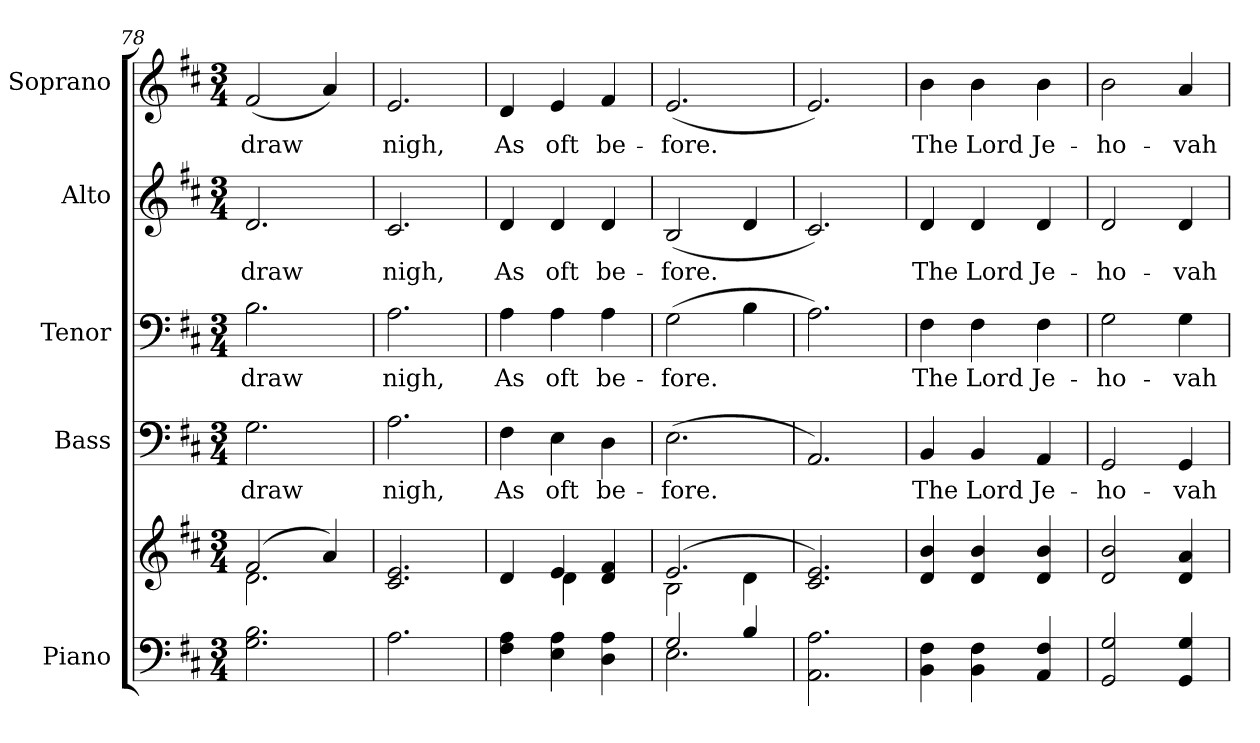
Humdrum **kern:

**kern	**kern	**kern	**text	**kern	**text	**kern	**text	**kern	**text
*part5	*part5	*part4	*part4	*part3	*part3	*part2	*part2	*part1	*part1
*staff6	*staff5	*staff4	*staff4	*staff3	*staff3	*staff2	*staff2	*staff1	*staff1
*I"Piano	*	*I"Bass	*	*I"Tenor	*	*I"Alto	*	*I"Soprano	*
*I'Pno.	*	*I'B.	*	*I'T.	*	*I'A.	*	*I'S.	*
*clefF4	*clefG2	*clefF4	*	*clefF4	*	*clefG2	*	*clefG2	*
*k[f#c#]	*k[f#c#]	*k[f#c#]	*	*k[f#c#]	*	*k[f#c#]	*	*k[f#c#]	*
*D:	*D:	*D:	*	*D:	*	*D:	*	*D:	*
*M3/4	*M3/4	*M3/4	*	*M3/4	*	*M3/4	*	*M3/4	*
=78	=78	=78	=78	=78	=78	=78	=78	=78	=78
*	*^	*	*	*	*	*	*	*	*
!	!	!	!	!LO:LY:b:color=#000000	!	!	!	!	!	!
!	!	!	!	!	!	!LO:LY:b:color=#000000	!	!	!	!
!	!	!	!	!	!	!	!	!LO:LY:b:color=#000000	!	!
!	!	!	!	!	!	!	!	!	!	!LO:LY:b:color=#000000
2.Gi\ 2.Bi	(2f#i/	2.di\	2.Gi\	draw	2.Bi\	draw	2.di/	draw	(2f#i/	draw
.	4ai/)	.	.	.	.	.	.	.	4ai/)	.
*	*v	*v	*	*	*	*	*	*	*	*
=79	=79	=79	=79	=79	=79	=79	=79	=79	=79
!	!	!	!LO:LY:b:color=#000000	!	!	!	!	!	!
!	!	!	!	!	!LO:LY:b:color=#000000	!	!	!	!
!	!	!	!	!	!	!	!LO:LY:b:color=#000000	!	!
!	!	!	!	!	!	!	!	!	!LO:LY:b:color=#000000
2.Ai\	2.c#i/ 2.ei	2.Ai\	nigh,	2.Ai\	nigh,	2.c#i/	nigh,	2.ei/	nigh,
!!LO:PB:g=z
=80	=80	=80	=80	=80	=80	=80	=80	=80	=80
*	*^	*	*	*	*	*	*	*	*
!	!	!	!	!LO:LY:b:color=#000000	!	!	!	!	!	!
!	!	!	!	!	!	!LO:LY:b:color=#000000	!	!	!	!
!	!	!	!	!	!	!	!	!LO:LY:b:color=#000000	!	!
!	!	!	!	!	!	!	!	!	!	!LO:LY:b:color=#000000
4F#i\ 4Ai	4di/	4ryy	4F#i\	As	4Ai\	As	4di/	As	4di/	As
!	!	!	!	!LO:LY:b:color=#000000	!	!	!	!	!	!
!	!	!	!	!	!	!LO:LY:b:color=#000000	!	!	!	!
!	!	!	!	!	!	!	!	!LO:LY:b:color=#000000	!	!
!	!	!	!	!	!	!	!	!	!	!LO:LY:b:color=#000000
4Ei\ 4Ai	4ei/	4di\	4Ei\	oft	4Ai\	oft	4di/	oft	4ei/	oft
!	!	!	!	!LO:LY:b:color=#000000	!	!	!	!	!	!
!	!	!	!	!	!	!LO:LY:b:color=#000000	!	!	!	!
!	!	!	!	!	!	!	!	!LO:LY:b:color=#000000	!	!
!	!	!	!	!	!	!	!	!	!	!LO:LY:b:color=#000000
4Di\ 4Ai	4di/ 4f#i	4ryy	4Di\	be-	4Ai\	be-	4di/	be-	4f#i/	be-
=81	=81	=81	=81	=81	=81	=81	=81	=81	=81	=81
*^	*	*	*	*	*	*	*	*	*	*
!	!	!	!	!	!LO:LY:b:color=#000000	!	!	!	!	!	!
!	!	!	!	!	!	!	!LO:LY:b:color=#000000	!	!	!	!
!	!	!	!	!	!	!	!	!	!LO:LY:b:color=#000000	!	!
!	!	!	!	!	!	!	!	!	!	!	!LO:LY:b:color=#000000
2Gi/	2.Ei\	(2.ei/	2Bi\	(2.Ei\	-fore.	(2Gi\	-fore.	(2Bi/	-fore.	(2.ei/	-fore.
4Bi/	.	.	4di\	.	.	4Bi\	.	4di/	.	.	.
*v	*v	*	*	*	*	*	*	*	*	*	*
*	*v	*v	*	*	*	*	*	*	*	*
=82	=82	=82	=82	=82	=82	=82	=82	=82	=82
2.AAi\ 2.Ai	2.c#i/ 2.ei)	2.AAi/)	.	2.Ai\)	.	2.c#i/)	.	2.ei/)	.
=83	=83	=83	=83	=83	=83	=83	=83	=83	=83
!	!	!	!LO:LY:b:color=#000000	!	!	!	!	!	!
!	!	!	!	!	!LO:LY:b:color=#000000	!	!	!	!
!	!	!	!	!	!	!	!LO:LY:b:color=#000000	!	!
!	!	!	!	!	!	!	!	!	!LO:LY:b:color=#000000
4BBi\ 4F#i	4di/ 4bi	4BBi/	The	4F#i\	The	4di/	The	4bi\	The
!	!	!	!LO:LY:b:color=#000000	!	!	!	!	!	!
!	!	!	!	!	!LO:LY:b:color=#000000	!	!	!	!
!	!	!	!	!	!	!	!LO:LY:b:color=#000000	!	!
!	!	!	!	!	!	!	!	!	!LO:LY:b:color=#000000
4BBi\ 4F#i	4di/ 4bi	4BBi/	Lord	4F#i\	Lord	4di/	Lord	4bi\	Lord
!	!	!	!LO:LY:b:color=#000000	!	!	!	!	!	!
!	!	!	!	!	!LO:LY:b:color=#000000	!	!	!	!
!	!	!	!	!	!	!	!LO:LY:b:color=#000000	!	!
!	!	!	!	!	!	!	!	!	!LO:LY:b:color=#000000
4AAi/ 4F#i	4di/ 4bi	4AAi/	Je-	4F#i\	Je-	4di/	Je-	4bi\	Je-
!!LO:LB:g=z
=84	=84	=84	=84	=84	=84	=84	=84	=84	=84
!	!	!	!LO:LY:b:color=#000000	!	!	!	!	!	!
!	!	!	!	!	!LO:LY:b:color=#000000	!	!	!	!
!	!	!	!	!	!	!	!LO:LY:b:color=#000000	!	!
!	!	!	!	!	!	!	!	!	!LO:LY:b:color=#000000
2GGi/ 2Gi	2di/ 2bi	2GGi/	-ho-	2Gi\	-ho-	2di/	-ho-	2bi\	-ho-
!	!	!	!LO:LY:b:color=#000000	!	!	!	!	!	!
!	!	!	!	!	!LO:LY:b:color=#000000	!	!	!	!
!	!	!	!	!	!	!	!LO:LY:b:color=#000000	!	!
!	!	!	!	!	!	!	!	!	!LO:LY:b:color=#000000
4GGi/ 4Gi	4di/ 4ai	4GGi/	-vah	4Gi\	-vah	4di/	-vah	4ai/	-vah
=	=	=	=	=	=	=	=	=	=
*-	*-	*-	*-	*-	*-	*-	*-	*-	*-
